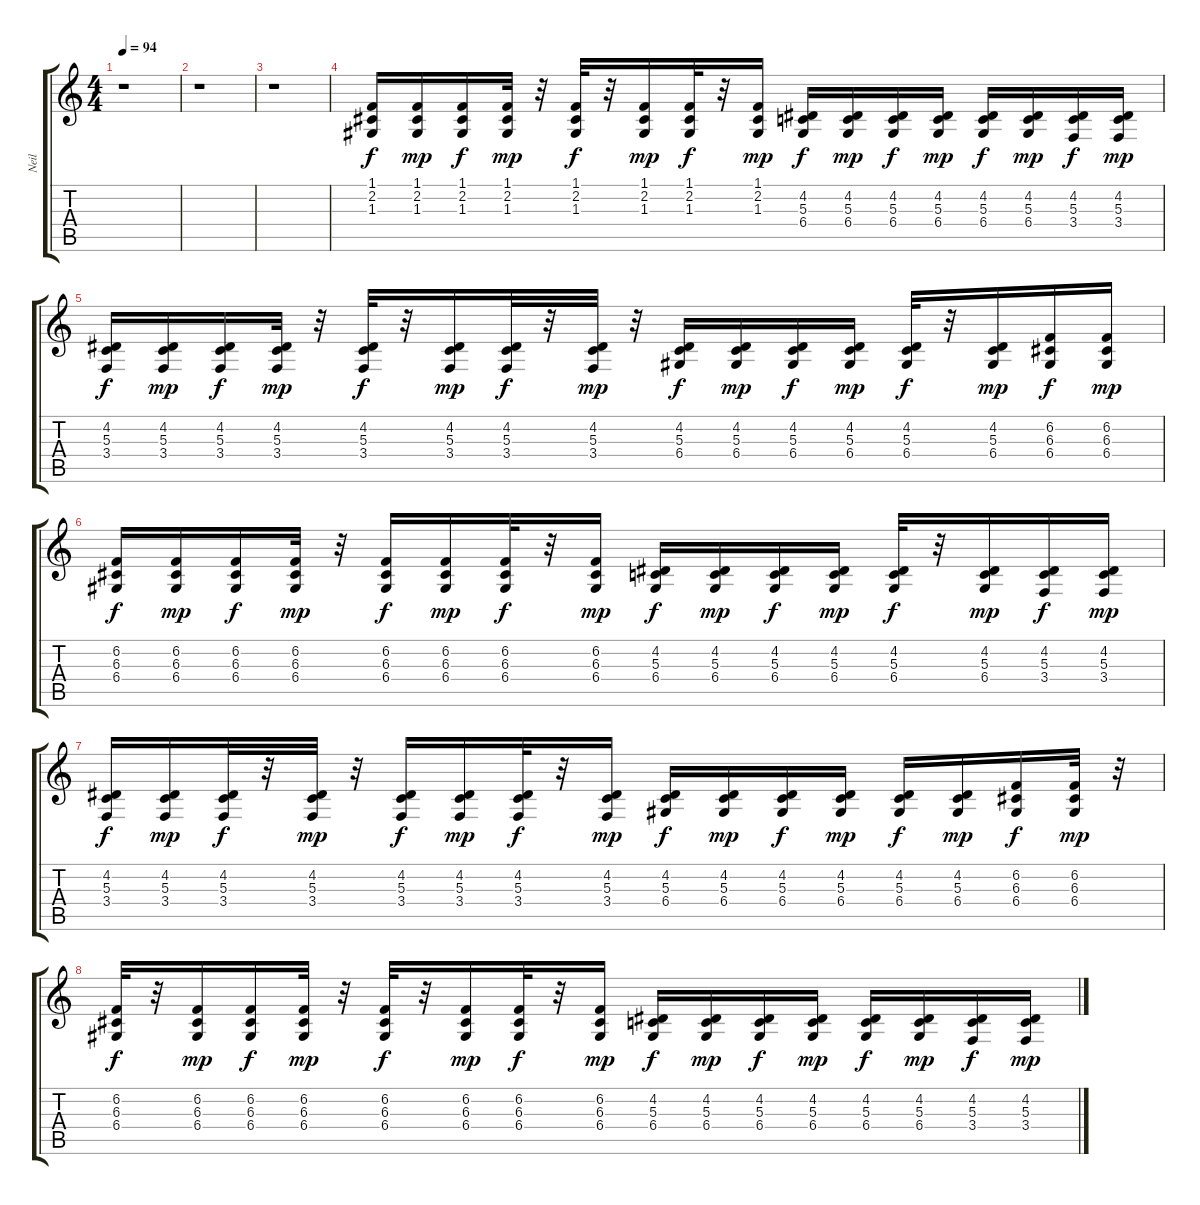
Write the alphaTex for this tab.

\track ("Neil" "Neil") {instrument lead3calliope}
\staff {score tabs}
\tuning (E4 B3 G3 D3 A2 E2) {hide}
\ts (4 4)
\tempo 94
\clef g2
\ks c
r.1{dy f} |
r.1 |
r.1 |
(1.1 2.2 1.3).16 (1.1 2.2 1.3).16{dy mp} (1.1 2.2 1.3).16{dy f} (1.1 2.2 1.3).32{dy mp} r.32 (1.1 2.2 1.3).32{dy f} r.32 (1.1 2.2 1.3).16{dy mp} (1.1 2.2 1.3).32{dy f} r.32 (1.1 2.2 1.3).16{dy mp} (4.2 5.3 6.4).16{dy f} (4.2 5.3 6.4).16{dy mp} (4.2 5.3 6.4).16{dy f} (4.2 5.3 6.4).16{dy mp} (4.2 5.3 6.4).16{dy f} (4.2 5.3 6.4).16{dy mp} (4.2 5.3 3.4).16{dy f} (4.2 5.3 3.4).16{dy mp} |
(4.2 5.3 3.4).16{dy f} (4.2 5.3 3.4).16{dy mp} (4.2 5.3 3.4).16{dy f} (4.2 5.3 3.4).32{dy mp} r.32 (4.2 5.3 3.4).32{dy f} r.32 (4.2 5.3 3.4).16{dy mp} (4.2 5.3 3.4).32{dy f} r.32 (4.2 5.3 3.4).32{dy mp} r.32 (4.2 5.3 6.4).16{dy f} (4.2 5.3 6.4).16{dy mp} (4.2 5.3 6.4).16{dy f} (4.2 5.3 6.4).16{dy mp} (4.2 5.3 6.4).32{dy f} r.32 (4.2 5.3 6.4).16{dy mp} (6.2 6.3 6.4).16{dy f} (6.2 6.3 6.4).16{dy mp} |
(6.2 6.3 6.4).16{dy f} (6.2 6.3 6.4).16{dy mp} (6.2 6.3 6.4).16{dy f} (6.2 6.3 6.4).32{dy mp} r.32 (6.2 6.3 6.4).16{dy f} (6.2 6.3 6.4).16{dy mp} (6.2 6.3 6.4).32{dy f} r.32 (6.2 6.3 6.4).16{dy mp} (4.2 5.3 6.4).16{dy f} (4.2 5.3 6.4).16{dy mp} (4.2 5.3 6.4).16{dy f} (4.2 5.3 6.4).16{dy mp} (4.2 5.3 6.4).32{dy f} r.32 (4.2 5.3 6.4).16{dy mp} (4.2 5.3 3.4).16{dy f} (4.2 5.3 3.4).16{dy mp} |
(4.2 5.3 3.4).16{dy f} (4.2 5.3 3.4).16{dy mp} (4.2 5.3 3.4).32{dy f} r.32 (4.2 5.3 3.4).32{dy mp} r.32 (4.2 5.3 3.4).16{dy f} (4.2 5.3 3.4).16{dy mp} (4.2 5.3 3.4).32{dy f} r.32 (4.2 5.3 3.4).16{dy mp} (4.2 5.3 6.4).16{dy f} (4.2 5.3 6.4).16{dy mp} (4.2 5.3 6.4).16{dy f} (4.2 5.3 6.4).16{dy mp} (4.2 5.3 6.4).16{dy f} (4.2 5.3 6.4).16{dy mp} (6.2 6.3 6.4).16{dy f} (6.2 6.3 6.4).32{dy mp} r.32 |
(6.2 6.3 6.4).32{dy f} r.32 (6.2 6.3 6.4).16{dy mp} (6.2 6.3 6.4).16{dy f} (6.2 6.3 6.4).32{dy mp} r.32 (6.2 6.3 6.4).32{dy f} r.32 (6.2 6.3 6.4).16{dy mp} (6.2 6.3 6.4).32{dy f} r.32 (6.2 6.3 6.4).16{dy mp} (4.2 5.3 6.4).16{dy f} (4.2 5.3 6.4).16{dy mp} (4.2 5.3 6.4).16{dy f} (4.2 5.3 6.4).16{dy mp} (4.2 5.3 6.4).16{dy f} (4.2 5.3 6.4).16{dy mp} (4.2 5.3 3.4).16{dy f} (4.2 5.3 3.4).16{dy mp}
